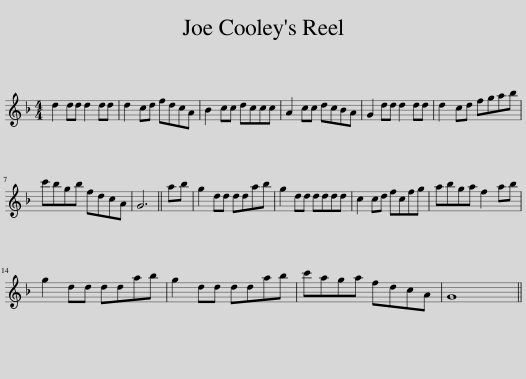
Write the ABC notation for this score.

X:1
L:1/8
M:4/4
I:linebreak $
K:Dmin
V:1 treble
V:1
 d2 dd d2 dd | d2 cd fdcA | B2 cc dccc | A2 cc dcBA | G2 dd d2 dd | %5
 d2 cd fgab |$ c'bgb fdcA | G6 || ab | g2 dd ddab | %10
 g2 dd dddd | c2 cd fcfg | abga f2 ab |$ g2 dd ddab | g2 dd ddab | %15
 c'aga fdcA | G8 || %17
